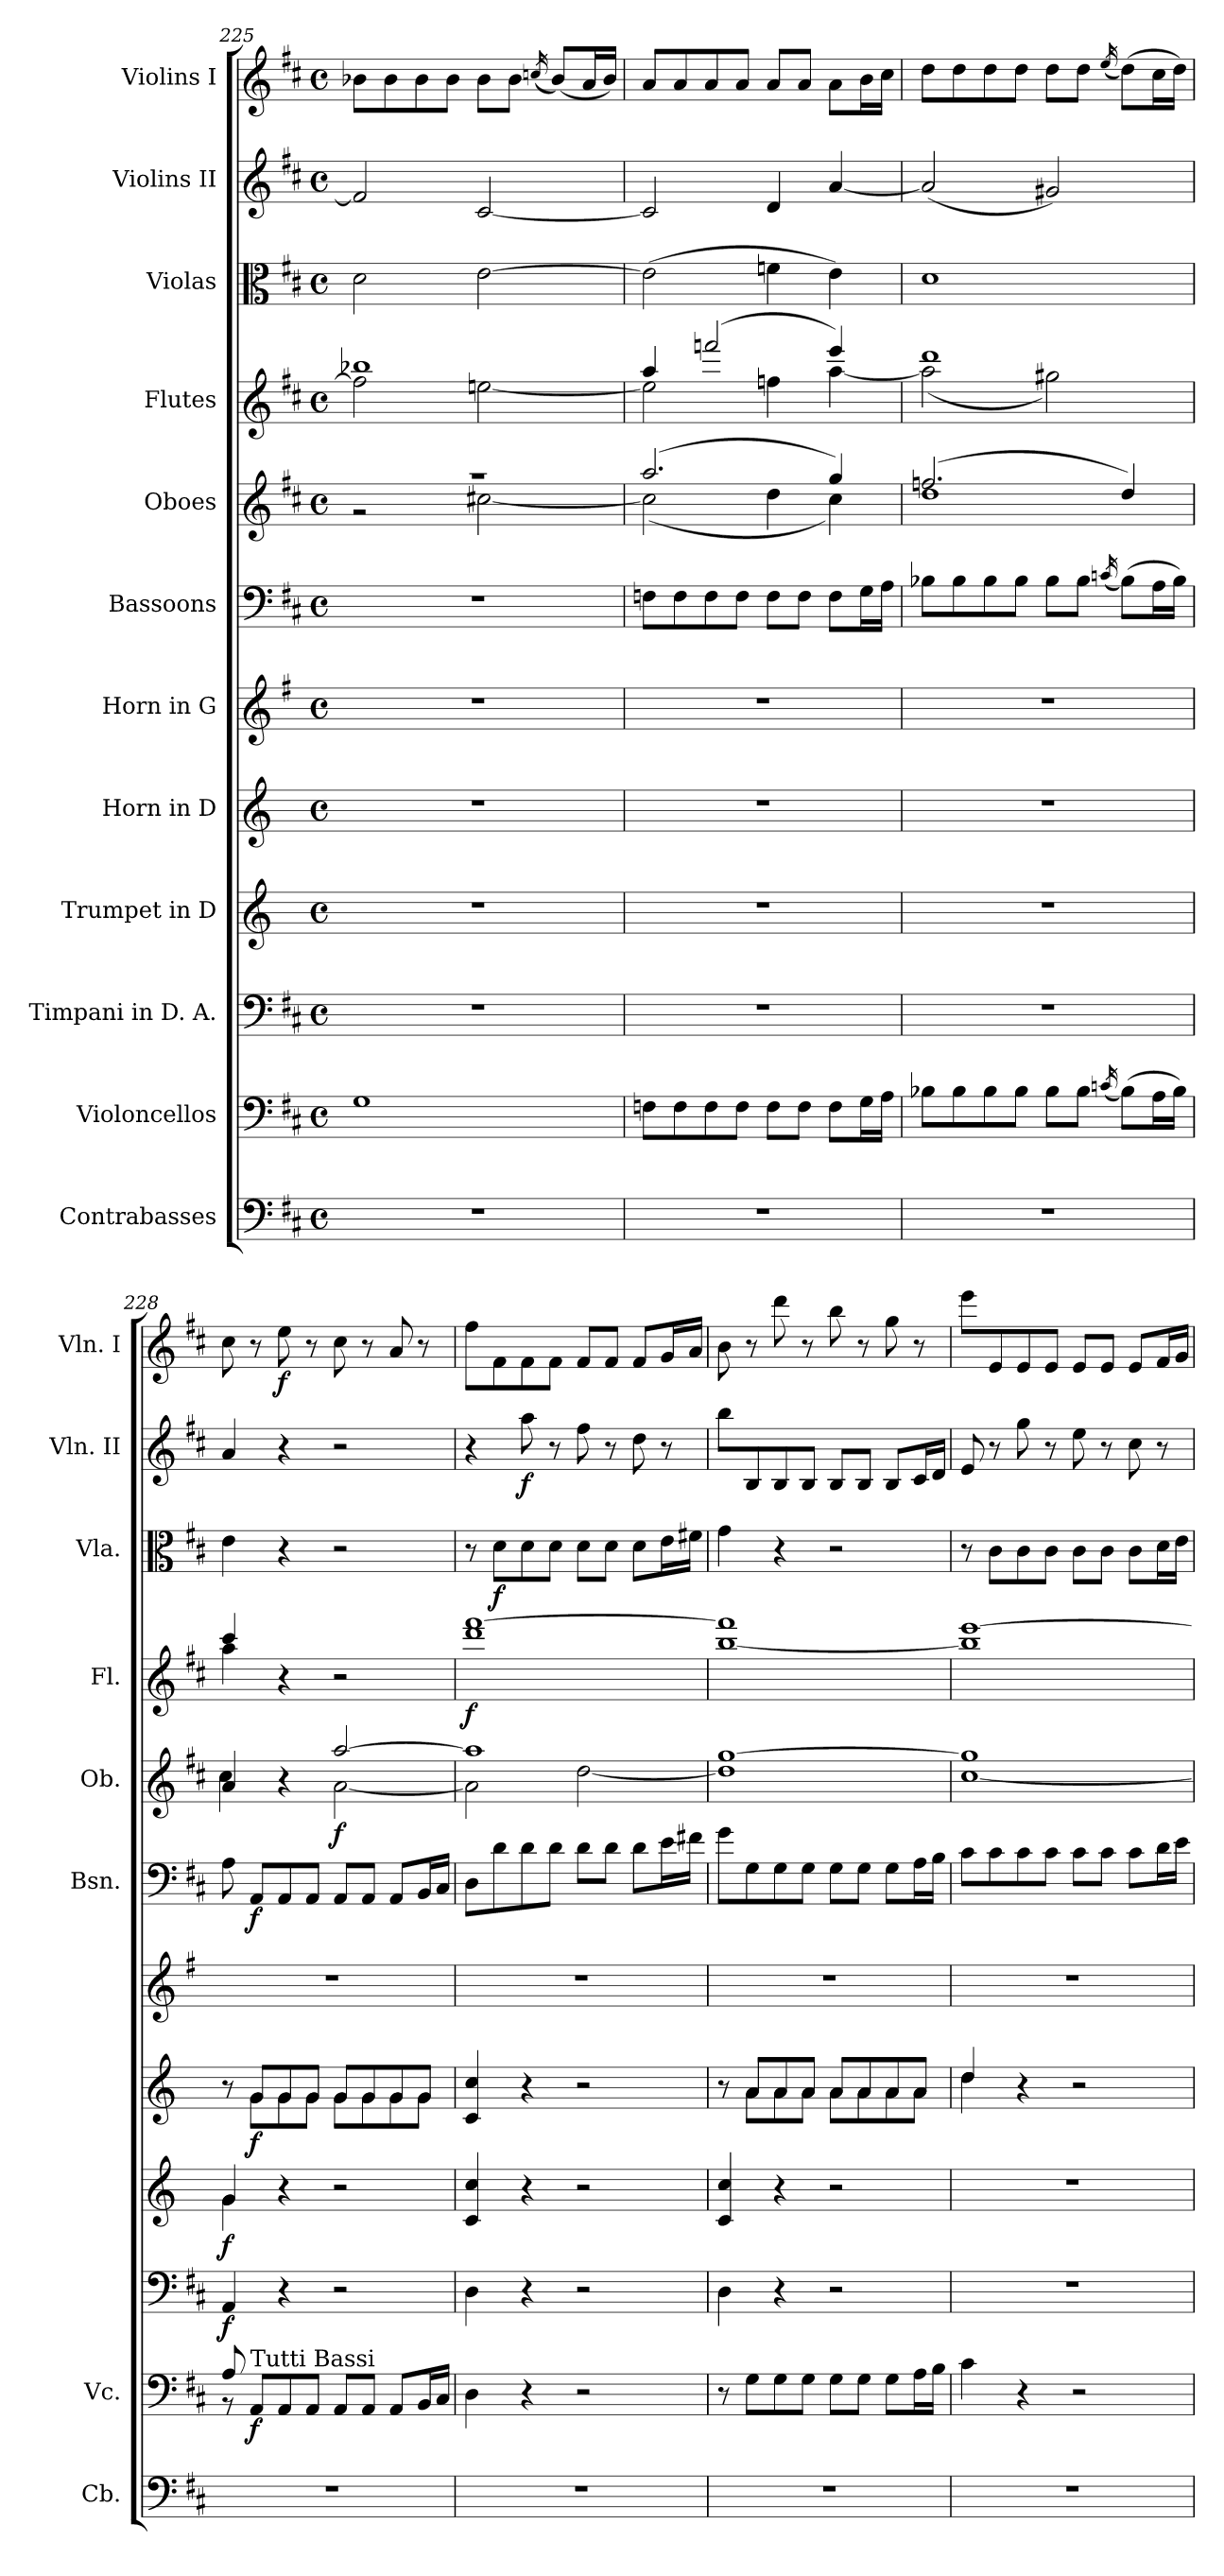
**kern	**kern	**dynam	**kern	**dynam	**kern	**dynam	**kern	**dynam	**kern	**kern	**dynam	**kern	**dynam	**kern	**dynam	**kern	**dynam	**kern	**dynam	**kern	**dynam
*part12	*part11	*part11	*part10	*part10	*part9	*part9	*part8	*part8	*part7	*part6	*part6	*part5	*part5	*part4	*part4	*part3	*part3	*part2	*part2	*part1	*part1
*staff12	*staff11	*staff11	*staff10	*staff10	*staff9	*staff9	*staff8	*staff8	*staff7	*staff6	*staff6	*staff5	*staff5	*staff4	*staff4	*staff3	*staff3	*staff2	*staff2	*staff1	*staff1
*I"Contrabasses	*I"Violoncellos	*	*I"Timpani in D. A.	*	*I"Trumpet in D	*	*I"Horn in D	*	*I"Horn in G	*I"Bassoons	*	*I"Oboes	*	*I"Flutes	*	*I"Violas	*	*I"Violins II	*	*I"Violins I	*
*I'Cb.	*I'Vc.	*	*	*	*	*	*	*	*	*I'Bsn.	*	*I'Ob.	*	*I'Fl.	*	*I'Vla.	*	*I'Vln. II	*	*I'Vln. I	*
*clefF4	*clefF4	*	*clefF4	*	*clefG2	*	*clefG2	*	*clefG2	*clefF4	*	*clefG2	*	*clefG2	*	*clefC3	*	*clefG2	*	*clefG2	*
*ITrd7c12	*	*	*	*	*ITrd-1c-2	*	*ITrd6c10	*	*ITrd3c5	*	*	*	*	*	*	*	*	*	*	*	*
*k[f#c#]	*k[f#c#]	*	*k[f#c#]	*	*k[f#c#]	*	*k[f#c#]	*	*k[f#c#]	*k[f#c#]	*	*k[f#c#]	*	*k[f#c#]	*	*k[f#c#]	*	*k[f#c#]	*	*k[f#c#]	*
*M4/4	*M4/4	*	*M4/4	*	*M4/4	*	*M4/4	*	*M4/4	*M4/4	*	*M4/4	*	*M4/4	*	*M4/4	*	*M4/4	*	*M4/4	*
*met(c)	*met(c)	*	*met(c)	*	*met(c)	*	*met(c)	*	*met(c)	*met(c)	*	*met(c)	*	*met(c)	*	*met(c)	*	*met(c)	*	*met(c)	*
=225	=225	=225	=225	=225	=225	=225	=225	=225	=225	=225	=225	=225	=225	=225	=225	=225	=225	=225	=225	=225	=225
*	*	*	*	*	*	*	*	*	*	*	*	*^	*	*^	*	*	*	*	*	*	*
1r	1G	.	1r	.	1r	.	1r	.	1r	1r	.	1r	2r	.	1bb-X	2ff\]	.	2d\	.	2f/]	.	8b-X\L	.
.	.	.	.	.	.	.	.	.	.	.	.	.	.	.	.	.	.	.	.	.	.	8b-\	.
.	.	.	.	.	.	.	.	.	.	.	.	.	.	.	.	.	.	.	.	.	.	8b-\	.
.	.	.	.	.	.	.	.	.	.	.	.	.	.	.	.	.	.	.	.	.	.	8b-\J	.
.	.	.	.	.	.	.	.	.	.	.	.	.	[2cc#X\	.	.	[2een\	.	[2e\	.	[2c#/	.	8b-\L	.
.	.	.	.	.	.	.	.	.	.	.	.	.	.	.	.	.	.	.	.	.	.	8b-\J	.
.	.	.	.	.	.	.	.	.	.	.	.	.	.	.	.	.	.	.	.	.	.	(<16qccn/	.
.	.	.	.	.	.	.	.	.	.	.	.	.	.	.	.	.	.	.	.	.	.	(<8b-/L)	.
.	.	.	.	.	.	.	.	.	.	.	.	.	.	.	.	.	.	.	.	.	.	16a/L	.
.	.	.	.	.	.	.	.	.	.	.	.	.	.	.	.	.	.	.	.	.	.	16b-/JJ)	.
=226	=226	=226	=226	=226	=226	=226	=226	=226	=226	=226	=226	=226	=226	=226	=226	=226	=226	=226	=226	=226	=226	=226	=226
1r	8Fn\L	.	1r	.	1r	.	1r	.	1r	8Fn\L	.	(>2.aa/	(<2cc#\]	.	4aa/	2ee\]	.	(>2e\]	.	2c#/]	.	8a/L	.
.	8F\	.	.	.	.	.	.	.	.	8F\	.	.	.	.	.	.	.	.	.	.	.	8a/	.
.	8F\	.	.	.	.	.	.	.	.	8F\	.	.	.	.	(>2fffn/	.	.	.	.	.	.	8a/	.
.	8F\J	.	.	.	.	.	.	.	.	8F\J	.	.	.	.	.	.	.	.	.	.	.	8a/J	.
.	8F\L	.	.	.	.	.	.	.	.	8F\L	.	.	4dd\	.	.	4ffn\	.	4fn\	.	4d/	.	8a/L	.
.	8F\J	.	.	.	.	.	.	.	.	8F\J	.	.	.	.	.	.	.	.	.	.	.	8a/J	.
.	8F\L	.	.	.	.	.	.	.	.	8F\L	.	4gg/)	4cc#\)	.	4eee/)	[4aa\	.	4e\)	.	[4a/	.	8a\L	.
.	16G\L	.	.	.	.	.	.	.	.	16G\L	.	.	.	.	.	.	.	.	.	.	.	16b\L	.
.	16A\JJ	.	.	.	.	.	.	.	.	16A\JJ	.	.	.	.	.	.	.	.	.	.	.	16cc#\JJ	.
!!LO:PB:g=z
=227	=227	=227	=227	=227	=227	=227	=227	=227	=227	=227	=227	=227	=227	=227	=227	=227	=227	=227	=227	=227	=227	=227	=227
1r	8B-X\L	.	1r	.	1r	.	1r	.	1r	8B-X\L	.	(>2.ffn/	1dd	.	1ddd	(<2aa\]	.	1d	.	(<2a/]	.	8dd\L	.
.	8B-\	.	.	.	.	.	.	.	.	8B-\	.	.	.	.	.	.	.	.	.	.	.	8dd\	.
.	8B-\	.	.	.	.	.	.	.	.	8B-\	.	.	.	.	.	.	.	.	.	.	.	8dd\	.
.	8B-\J	.	.	.	.	.	.	.	.	8B-\J	.	.	.	.	.	.	.	.	.	.	.	8dd\J	.
.	8B-\L	.	.	.	.	.	.	.	.	8B-\L	.	.	.	.	.	2gg#X\)	.	.	.	2g#X/)	.	8dd\L	.
.	8B-\J	.	.	.	.	.	.	.	.	8B-\J	.	.	.	.	.	.	.	.	.	.	.	8dd\J	.
.	(<16qcn/	.	.	.	.	.	.	.	.	(<16qcn/	.	.	.	.	.	.	.	.	.	.	.	(<16qee/	.
.	(>8B-\L)	.	.	.	.	.	.	.	.	(>8B-\L)	.	4dd/)	.	.	.	.	.	.	.	.	.	(>8dd\L)	.
.	16A\L	.	.	.	.	.	.	.	.	16A\L	.	.	.	.	.	.	.	.	.	.	.	16cc#\L	.
.	16B-\JJ)	.	.	.	.	.	.	.	.	16B-\JJ)	.	.	.	.	.	.	.	.	.	.	.	16dd\JJ)	.
=228	=228	=228	=228	=228	=228	=228	=228	=228	=228	=228	=228	=228	=228	=228	=228	=228	=228	=228	=228	=228	=228	=228	=228
*	*^	*	*	*	*^	*	*^	*	*	*	*	*	*	*	*	*	*	*	*	*	*	*	*
!	!	!	!	!	!LO:DY:b	!	!	!LO:DY:b	!	!	!	!	!	!	!	!	!	!	!	!	!	!	!	!	!	!
1r	8A/	8r	.	4AA/	f	4a/	4a\	f	8r	8ryy	.	1r	8A\	.	4a/	4cc#\	.	4ccc#/	4aa\	.	4e\	.	4a/	.	8cc#\	.
!	!LO:TX:a:t=Tutti Bassi	!	!	!	!	!	!	!	!	!	!	!	!	!	!	!	!	!	!	!	!	!	!	!	!	!
!	!	!	!LO:DY:b	!	!	!	!	!	!	!	!LO:DY:b	!	!	!LO:DY:b	!	!	!	!	!	!	!	!	!	!	!	!
.	8AA/L	2..ryy	f	.	.	.	.	.	8A/L	8A\L	f	.	8AA/L	f	.	.	.	.	.	.	.	.	.	.	8r	.
!	!	!	!	!	!	!	!	!	!	!	!	!	!	!	!	!	!	!	!	!	!	!	!	!	!	!LO:DY:b
.	8AA/	.	.	4r	.	4r	2.ryy	.	8A/	8A\	.	.	8AA/	.	4r	4ryy	.	4r	2.ryy	.	4r	.	4r	.	8ee\	f
.	8AA/J	.	.	.	.	.	.	.	8A/J	8A\J	.	.	8AA/J	.	.	.	.	.	.	.	.	.	.	.	8r	.
!	!	!	!	!	!	!	!	!	!	!	!	!	!	!	!	!	!LO:DY:b	!	!	!	!	!	!	!	!	!
.	8AA/L	.	.	2r	.	2r	.	.	8A/L	8A\L	.	.	8AA/L	.	[2aa/	[2a\	f	2r	.	.	2r	.	2r	.	8cc#\	.
.	8AA/J	.	.	.	.	.	.	.	8A/	8A\	.	.	8AA/J	.	.	.	.	.	.	.	.	.	.	.	8r	.
.	8AA/L	.	.	.	.	.	.	.	8A/	8A\	.	.	8AA/L	.	.	.	.	.	.	.	.	.	.	.	8a/	.
.	16BB/L	.	.	.	.	.	.	.	8A/J	8A\J	.	.	16BB/L	.	.	.	.	.	.	.	.	.	.	.	8r	.
.	16C#/JJ	.	.	.	.	.	.	.	.	.	.	.	16C#/JJ	.	.	.	.	.	.	.	.	.	.	.	.	.
*	*	*	*	*	*	*v	*v	*	*	*	*	*	*	*	*	*	*	*	*	*	*	*	*	*	*	*
*	*v	*v	*	*	*	*	*	*v	*v	*	*	*	*	*	*	*	*	*	*	*	*	*	*	*	*
=229	=229	=229	=229	=229	=229	=229	=229	=229	=229	=229	=229	=229	=229	=229	=229	=229	=229	=229	=229	=229	=229	=229	=229
!	!	!	!	!	!	!	!	!	!	!	!	!	!	!	!	!	!LO:DY:b	!	!	!	!	!	!
1r	4D\	.	4D\	.	4d/ 4dd/	.	4D/ 4d/	.	1r	8D\L	.	1aa]	2a\]	.	[1fff#	1ddd	f	8r	.	4r	.	8ff#\L	.
!	!	!	!	!	!	!	!	!	!	!	!	!	!	!	!	!	!	!	!LO:DY:b	!	!	!	!
.	.	.	.	.	.	.	.	.	.	8d\	.	.	.	.	.	.	.	8d\L	f	.	.	8f#\	.
!	!	!	!	!	!	!	!	!	!	!	!	!	!	!	!	!	!	!	!	!	!LO:DY:b	!	!
.	4r	.	4r	.	4r	.	4r	.	.	8d\	.	.	.	.	.	.	.	8d\	.	8aa\	f	8f#\	.
.	.	.	.	.	.	.	.	.	.	8d\J	.	.	.	.	.	.	.	8d\J	.	8r	.	8f#\J	.
.	2r	.	2r	.	2r	.	2r	.	.	8d\L	.	.	[2dd\	.	.	.	.	8d\L	.	8ff#\	.	8f#/L	.
.	.	.	.	.	.	.	.	.	.	8d\J	.	.	.	.	.	.	.	8d\J	.	8r	.	8f#/J	.
.	.	.	.	.	.	.	.	.	.	8d\L	.	.	.	.	.	.	.	8d\L	.	8dd\	.	8f#/L	.
.	.	.	.	.	.	.	.	.	.	16e\L	.	.	.	.	.	.	.	16e\L	.	8r	.	16g/L	.
.	.	.	.	.	.	.	.	.	.	16f#X\JJ	.	.	.	.	.	.	.	16f#X\JJ	.	.	.	16a/JJ	.
!!LO:PB:g=z
=230	=230	=230	=230	=230	=230	=230	=230	=230	=230	=230	=230	=230	=230	=230	=230	=230	=230	=230	=230	=230	=230	=230	=230
*	*	*	*	*	*	*	*^	*	*	*	*	*	*	*	*	*	*	*	*	*	*	*	*
1r	8r	.	4D\	.	4d/ 4dd/	.	8r	8ryy	.	1r	8g\L	.	[1gg	1dd]	.	1fff#]	[1bb	.	4g\	.	8bb\L	.	8b\	.
.	8G\L	.	.	.	.	.	8B/L	8B\L	.	.	8G\	.	.	.	.	.	.	.	.	.	8B/	.	8r	.
.	8G\	.	4r	.	4r	.	8B/	8B\	.	.	8G\	.	.	.	.	.	.	.	4r	.	8B/	.	8ddd\	.
.	8G\J	.	.	.	.	.	8B/J	8B\J	.	.	8G\J	.	.	.	.	.	.	.	.	.	8B/J	.	8r	.
.	8G\L	.	2r	.	2r	.	8B/L	8B\L	.	.	8G\L	.	.	.	.	.	.	.	2r	.	8B/L	.	8bb\	.
.	8G\J	.	.	.	.	.	8B/	8B\	.	.	8G\J	.	.	.	.	.	.	.	.	.	8B/J	.	8r	.
.	8G\L	.	.	.	.	.	8B/	8B\	.	.	8G\L	.	.	.	.	.	.	.	.	.	8B/L	.	8gg\	.
.	16A\L	.	.	.	.	.	8B/J	8B\J	.	.	16A\L	.	.	.	.	.	.	.	.	.	16c#/L	.	8r	.
.	16B\JJ	.	.	.	.	.	.	.	.	.	16B\JJ	.	.	.	.	.	.	.	.	.	16d/JJ	.	.	.
=231	=231	=231	=231	=231	=231	=231	=231	=231	=231	=231	=231	=231	=231	=231	=231	=231	=231	=231	=231	=231	=231	=231	=231	=231
1r	4c#\	.	1r	.	1r	.	4e/	4e\	.	1r	8c#\L	.	1gg]	[1cc#	.	[1eee	1bb]	.	8r	.	8e/	.	8eee\L	.
.	.	.	.	.	.	.	.	.	.	.	8c#\	.	.	.	.	.	.	.	8c#\L	.	8r	.	8e/	.
.	4r	.	.	.	.	.	4r	2.ryy	.	.	8c#\	.	.	.	.	.	.	.	8c#\	.	8gg\	.	8e/	.
.	.	.	.	.	.	.	.	.	.	.	8c#\J	.	.	.	.	.	.	.	8c#\J	.	8r	.	8e/J	.
.	2r	.	.	.	.	.	2r	.	.	.	8c#\L	.	.	.	.	.	.	.	8c#\L	.	8ee\	.	8e/L	.
.	.	.	.	.	.	.	.	.	.	.	8c#\J	.	.	.	.	.	.	.	8c#\J	.	8r	.	8e/J	.
.	.	.	.	.	.	.	.	.	.	.	8c#\L	.	.	.	.	.	.	.	8c#\L	.	8cc#\	.	8e/L	.
.	.	.	.	.	.	.	.	.	.	.	16d\L	.	.	.	.	.	.	.	16d\L	.	8r	.	16f#/L	.
.	.	.	.	.	.	.	.	.	.	.	16e\JJ	.	.	.	.	.	.	.	16e\JJ	.	.	.	16g/JJ	.
*	*	*	*	*	*	*	*	*	*	*	*	*	*v	*v	*	*	*	*	*	*	*	*	*	*
*	*	*	*	*	*	*	*v	*v	*	*	*	*	*	*	*v	*v	*	*	*	*	*	*	*
=	=	=	=	=	=	=	=	=	=	=	=	=	=	=	=	=	=	=	=	=	=
*-	*-	*-	*-	*-	*-	*-	*-	*-	*-	*-	*-	*-	*-	*-	*-	*-	*-	*-	*-	*-	*-
